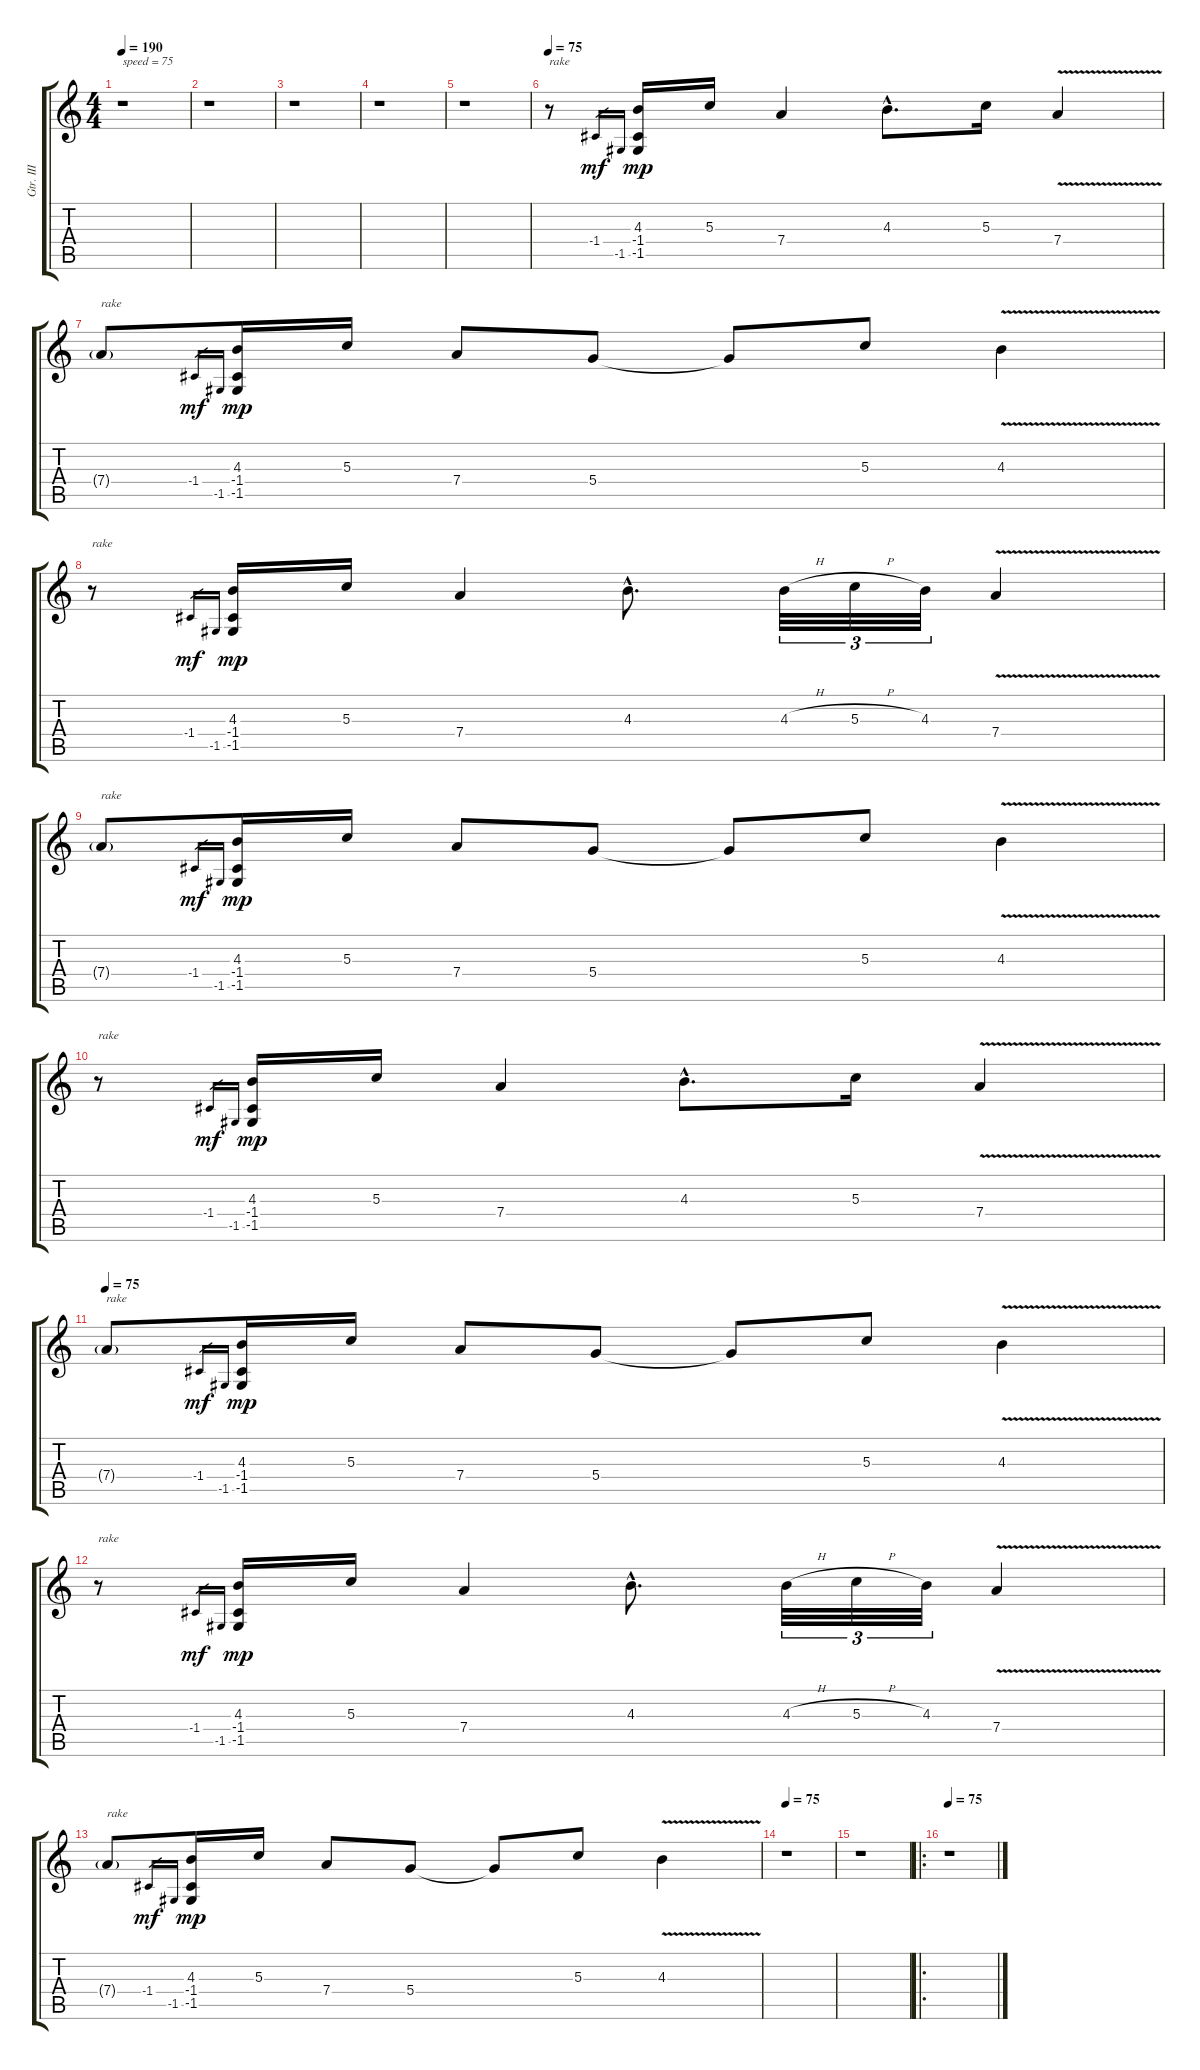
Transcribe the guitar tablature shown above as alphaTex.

\track ("Gtr. III" "Gtr. III") {instrument acousticguitarsteel}
\staff {score tabs}
\tuning (E4 B3 G3 D3 A2 E2) {hide}
\ts (4 4)
\tempo 190
\tempo 75
\tempo 190
\clef g2
\ks c
r.1{txt "speed = 75" dy mf instrument acousticguitarsteel} |
r.1 |
r.1 |
r.1 |
r.1 |
\tempo 75
r.8{txt "rake"} -1.4.16{gr} -1.5.16{gr} (4.3 -1.4 -1.5).16{dy mp} 5.3.16 7.4.4 4.3{hac}.8{d} 5.3.16 7.4{v}.4 |
7.4{g}.8{txt "rake"} -1.4.16{gr dy mf} -1.5.16{gr} (4.3 -1.4 -1.5).16{dy mp} 5.3.16 7.4.8 5.4.8 5.4{t}.8 5.3.8 4.3{v}.4 |
r.8{txt "rake"} -1.4.16{gr dy mf} -1.5.16{gr} (4.3 -1.4 -1.5).16{dy mp} 5.3.16 7.4.4 4.3{hac}.8{d} 4.3{h}.32{tu (3 2)} 5.3{h}.32{tu (3 2)} 4.3.32{tu (3 2)} 7.4{v}.4 |
7.4{g}.8{txt "rake"} -1.4.16{gr dy mf} -1.5.16{gr} (4.3 -1.4 -1.5).16{dy mp} 5.3.16 7.4.8 5.4.8 5.4{t}.8 5.3.8 4.3{v}.4 |
r.8{txt "rake"} -1.4.16{gr dy mf} -1.5.16{gr} (4.3 -1.4 -1.5).16{dy mp} 5.3.16 7.4.4 4.3{hac}.8{d} 5.3.16 7.4{v}.4 |
\tempo 75
7.4{g}.8{txt "rake"} -1.4.16{gr dy mf} -1.5.16{gr} (4.3 -1.4 -1.5).16{dy mp} 5.3.16 7.4.8 5.4.8 5.4{t}.8 5.3.8 4.3{v}.4 |
r.8{txt "rake"} -1.4.16{gr dy mf} -1.5.16{gr} (4.3 -1.4 -1.5).16{dy mp} 5.3.16 7.4.4 4.3{hac}.8{d} 4.3{h}.32{tu (3 2)} 5.3{h}.32{tu (3 2)} 4.3.32{tu (3 2)} 7.4{v}.4 |
7.4{g}.8{txt "rake"} -1.4.16{gr dy mf} -1.5.16{gr} (4.3 -1.4 -1.5).16{dy mp} 5.3.16 7.4.8 5.4.8 5.4{t}.8 5.3.8 4.3{v}.4 |
\tempo 75
r.1 |
r.1 |
\ro
\tempo 75
r.1
